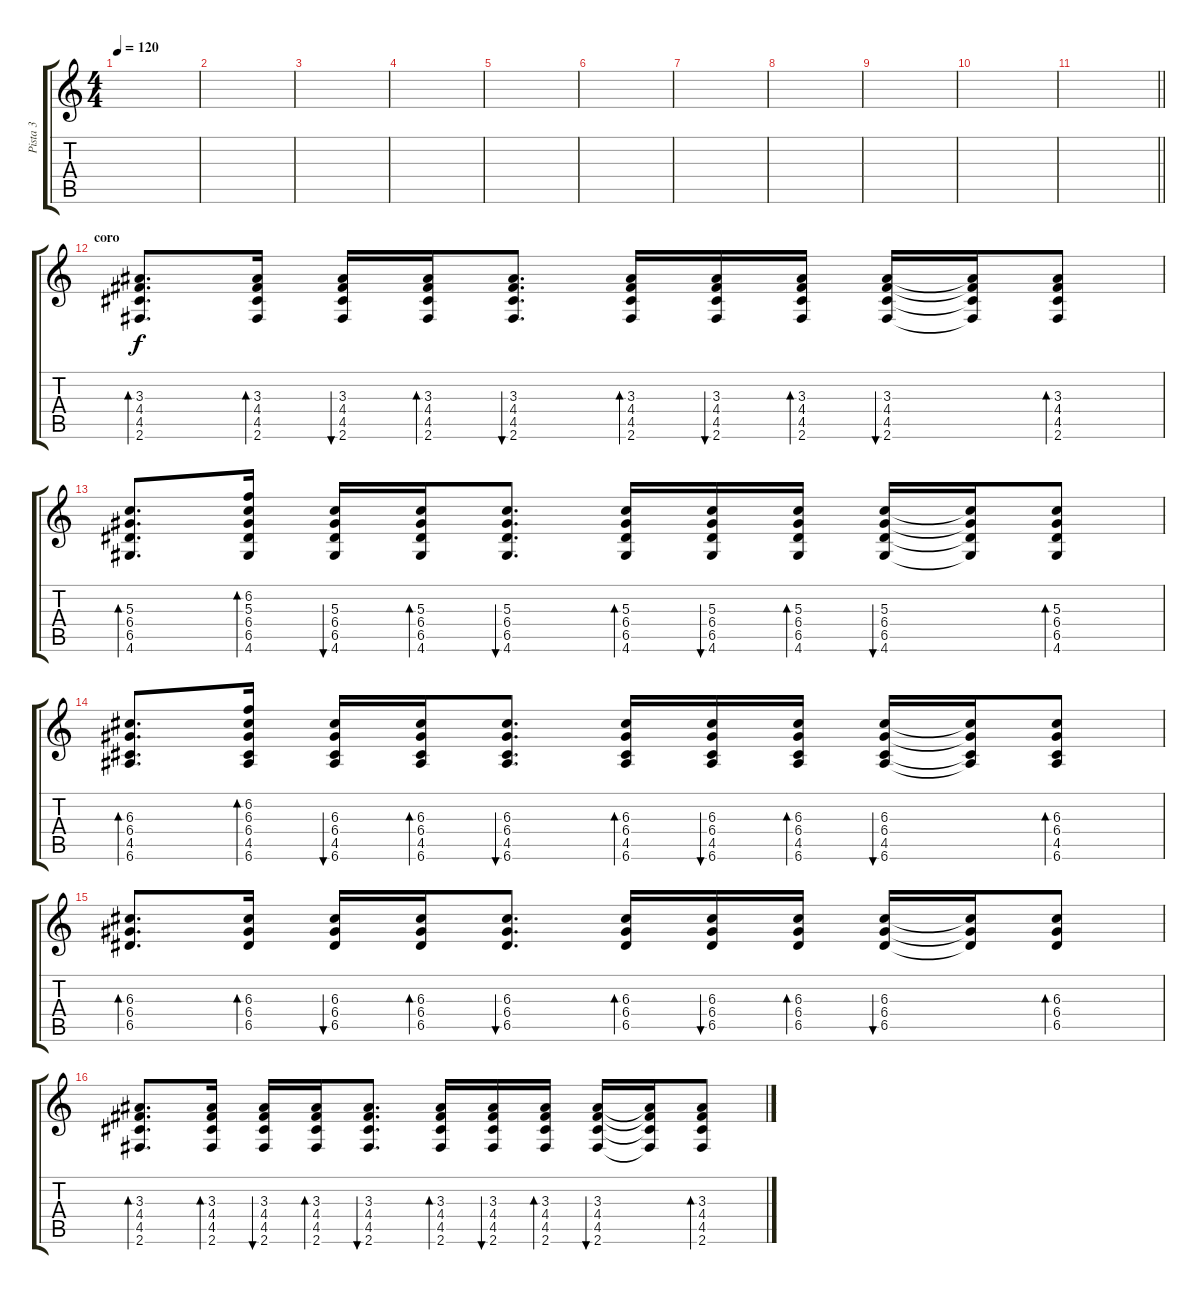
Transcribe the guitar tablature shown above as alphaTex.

\track ("Pista 3" "Pista 3") {instrument acousticguitarnylon}
\staff {score tabs}
\tuning (E4 B3 G3 D3 A2 E2) {hide}
\ts (4 4)
\tempo 120
\clef g2
\ks c
|
|
|
|
|
|
|
|
|
|
\barLineRight lightlight
|
\section ("" "coro")
(3.3 4.4 4.5 2.6).8{d bd 60} (3.3 4.4 4.5 2.6).16{bd 60} (3.3 4.4 4.5 2.6).16{bu 60} (3.3 4.4 4.5 2.6).16{bd 60} (3.3 4.4 4.5 2.6).8{d bu 60} (3.3 4.4 4.5 2.6).16{bd 60} (3.3 4.4 4.5 2.6).16{bu 60} (3.3 4.4 4.5 2.6).16{bd 60} (3.3 4.4 4.5 2.6).16{bu 60} (3.3{t} 4.4{t} 4.5{t} 2.6{t}).16 (3.3 4.4 4.5 2.6).8{bd 60} |
(5.3 6.4 6.5 4.6).8{d bd 60} (6.2 5.3 6.4 6.5 4.6).16{bd 60} (5.3 6.4 6.5 4.6).16{bu 60} (5.3 6.4 6.5 4.6).16{bd 60} (5.3 6.4 6.5 4.6).8{d bu 60} (5.3 6.4 6.5 4.6).16{bd 60} (5.3 6.4 6.5 4.6).16{bu 60} (5.3 6.4 6.5 4.6).16{bd 60} (5.3 6.4 6.5 4.6).16{bu 60} (5.3{t} 6.4{t} 6.5{t} 4.6{t}).16 (5.3 6.4 6.5 4.6).8{bd 60} |
(6.3 6.4 4.5 6.6).8{d bd 60} (6.2 6.3 6.4 4.5 6.6).16{bd 60} (6.3 6.4 4.5 6.6).16{bu 60} (6.3 6.4 4.5 6.6).16{bd 60} (6.3 6.4 4.5 6.6).8{d bu 60} (6.3 6.4 4.5 6.6).16{bd 60} (6.3 6.4 4.5 6.6).16{bu 60} (6.3 6.4 4.5 6.6).16{bd 60} (6.3 6.4 4.5 6.6).16{bu 60} (6.3{t} 6.4{t} 4.5{t} 6.6{t}).16 (6.3 6.4 4.5 6.6).8{bd 60} |
(6.3 6.4 6.5).8{d bd 60} (6.3 6.4 6.5).16{bd 60} (6.3 6.4 6.5).16{bu 60} (6.3 6.4 6.5).16{bd 60} (6.3 6.4 6.5).8{d bu 60} (6.3 6.4 6.5).16{bd 60} (6.3 6.4 6.5).16{bu 60} (6.3 6.4 6.5).16{bd 60} (6.3 6.4 6.5).16{bu 60} (6.3{t} 6.4{t} 6.5{t}).16 (6.3 6.4 6.5).8{bd 60} |
(3.3 4.4 4.5 2.6).8{d bd 60} (3.3 4.4 4.5 2.6).16{bd 60} (3.3 4.4 4.5 2.6).16{bu 60} (3.3 4.4 4.5 2.6).16{bd 60} (3.3 4.4 4.5 2.6).8{d bu 60} (3.3 4.4 4.5 2.6).16{bd 60} (3.3 4.4 4.5 2.6).16{bu 60} (3.3 4.4 4.5 2.6).16{bd 60} (3.3 4.4 4.5 2.6).16{bu 60} (3.3{t} 4.4{t} 4.5{t} 2.6{t}).16 (3.3 4.4 4.5 2.6).8{bd 60}
